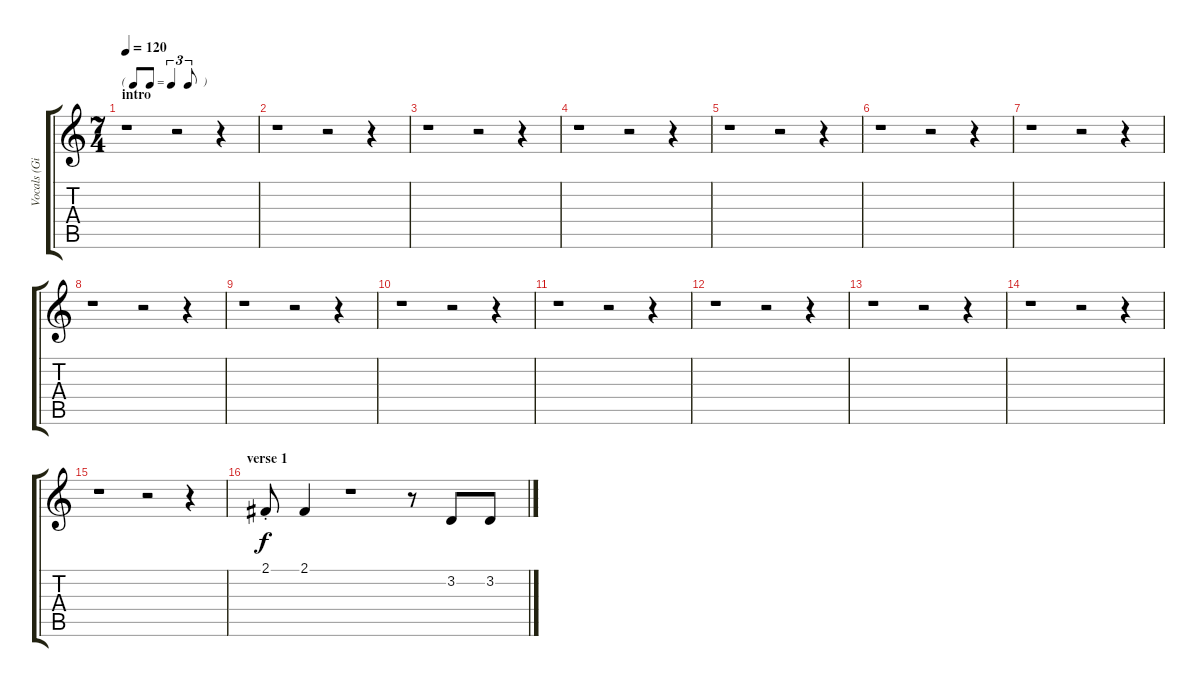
\track ("Vocals (Gilmour)" "Vocals (Gi") {instrument lead6voice}
\staff {score tabs}
\tuning (E4 B3 G3 D3 A2 E2) {hide}
\ts (7 4)
\tf triplet8th
\section ("" "intro")
\tempo 120
\clef g2
\ks c
r.1{dy f instrument lead6voice} r.2 r.4 |
r.1 r.2 r.4 |
r.1 r.2 r.4 |
r.1 r.2 r.4 |
r.1 r.2 r.4 |
r.1 r.2 r.4 |
r.1 r.2 r.4 |
r.1 r.2 r.4 |
r.1 r.2 r.4 |
r.1 r.2 r.4 |
r.1 r.2 r.4 |
r.1 r.2 r.4 |
r.1 r.2 r.4 |
r.1 r.2 r.4 |
r.1 r.2 r.4 |
\section ("" "verse 1")
2.1{st}.8 2.1.4 r.1 r.8 3.2.8 3.2.8
